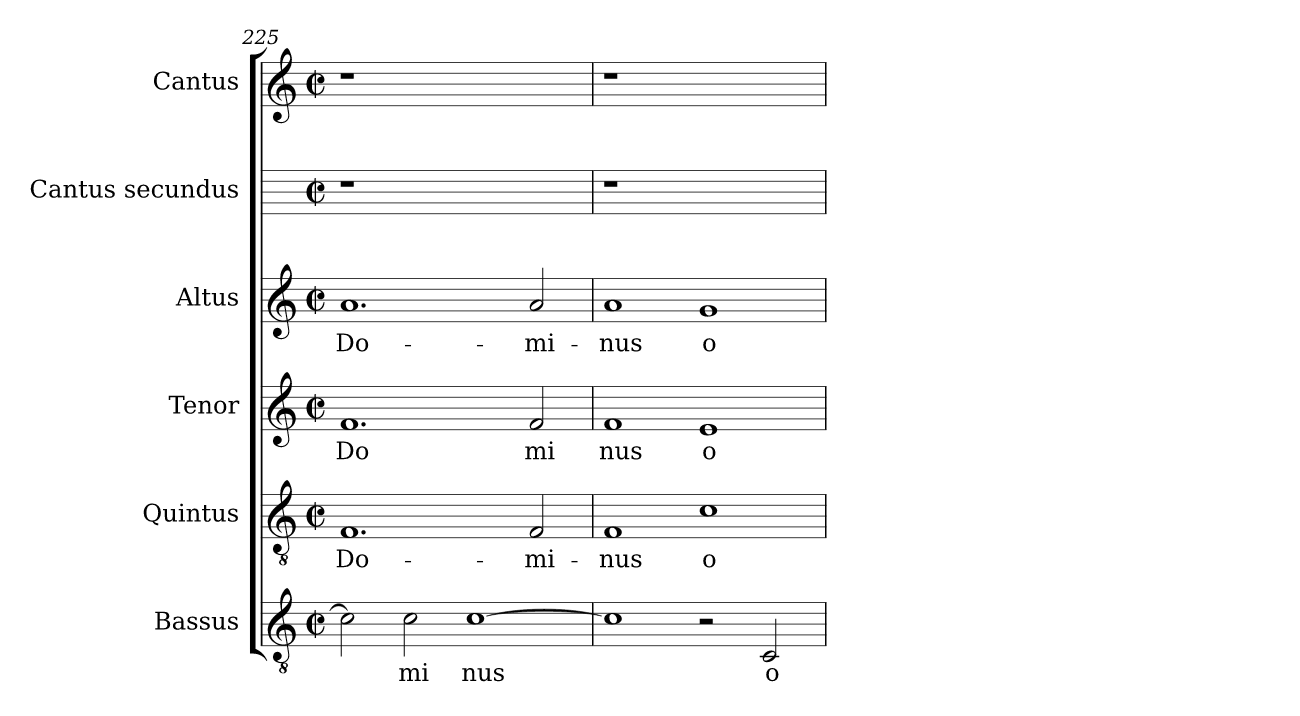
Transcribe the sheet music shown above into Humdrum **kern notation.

**kern	**text	**kern	**text	**kern	**text	**kern	**text	**kern	**kern
*part6	*part6	*part5	*part5	*part4	*part4	*part3	*part3	*part2	*part1
*staff6	*staff6	*staff5	*staff5	*staff4	*staff4	*staff3	*staff3	*staff2	*staff1
*I"Bassus	*	*I"Quintus	*	*I"Tenor	*	*I"Altus	*	*I"Cantus  secundus	*I"Cantus
*I'B	*	*I'Q	*	*I'T	*	*I'A	*	*	*I'C
*clefGv2	*	*clefGv2	*	*clefG2	*	*clefG2	*	*	*clefG2
*k[]	*	*k[]	*	*k[]	*	*k[]	*	*k[]	*k[]
*C:	*	*C:	*	*C:	*	*C:	*	*C:	*C:
*M2/2	*	*M2/2	*	*M2/2	*	*M2/2	*	*M2/2	*M2/2
*met(c|)	*	*met(c|)	*	*met(c|)	*	*met(c|)	*	*met(c|)	*met(c|)
=225	=225	=225	=225	=225	=225	=225	=225	=225	=225
!	!LO:LY:b:cj	!	!LO:LY:b:cj	!	!LO:LY:b:cj	!	!LO:LY:b:cj	!	!
2c\]	.	1.F	Do-	1.f	Do	1.a	Do-	1r	1r
!	!LO:LY:b:cj	!	!	!	!	!	!	!	!
2c\	mi	.	.	.	.	.	.	.	.
!	!LO:LY:b:cj	!	!	!	!	!	!	!	!
[>1c	nus	.	.	.	.	.	.	1ryy	1ryy
!	!	!	!LO:LY:b:cj	!	!LO:LY:b:cj	!	!LO:LY:b:cj	!	!
.	.	2F/	-mi-	2f/	mi	2a/	-mi-	.	.
=226	=226	=226	=226	=226	=226	=226	=226	=226	=226
!	!LO:LY:b:cj	!	!LO:LY:b:cj	!	!LO:LY:b:cj	!	!LO:LY:b:cj	!	!
1c]	.	1F	-nus	1f	nus	1a	-nus	1r	1r
!	!	!	!LO:LY:b:cj	!	!LO:LY:b:cj	!	!LO:LY:b:cj	!	!
2r	.	1c	o-	1e	o	1g	o-	1ryy	1ryy
!	!LO:LY:b:cj	!	!	!	!	!	!	!	!
2C/	o	.	.	.	.	.	.	.	.
=	=	=	=	=	=	=	=	=	=
*-	*-	*-	*-	*-	*-	*-	*-	*-	*-
